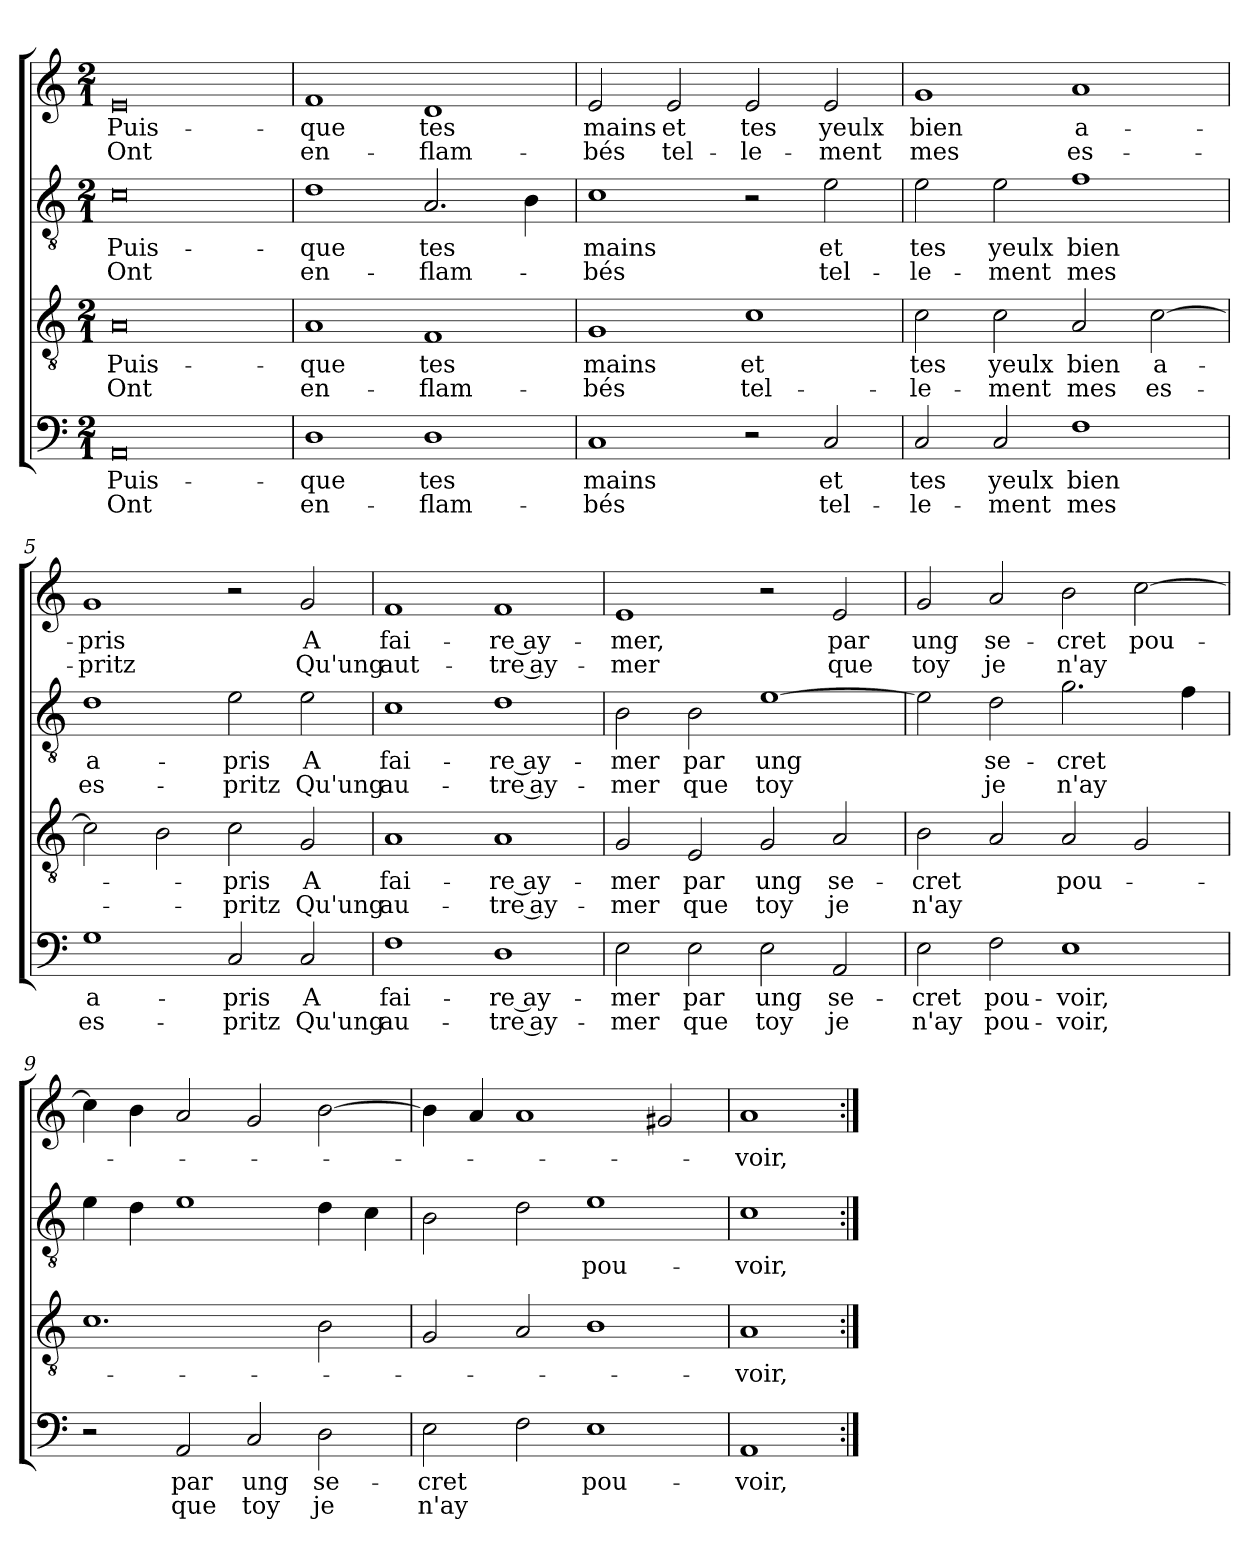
**kern	**text	**text	**kern	**text	**text	**kern	**text	**text	**kern	**text	**text
*part4	*part4	*part4	*part3	*part3	*part3	*part2	*part2	*part2	*part1	*part1	*part1
*staff4	*staff4	*staff4	*staff3	*staff3	*staff3	*staff2	*staff2	*staff2	*staff1	*staff1	*staff1
*clefF4	*	*	*clefGv2	*	*	*clefGv2	*	*	*clefG2	*	*
*	*	*	*ITrd-7c-12	*	*	*ITrd-7c-12	*	*	*	*	*
*k[]	*	*	*k[]	*	*	*k[]	*	*	*k[]	*	*
*C:	*	*	*C:	*	*	*C:	*	*	*C:	*	*
*M2/1	*	*	*M2/1	*	*	*M2/1	*	*	*M2/1	*	*
=1	=1	=1	=1	=1	=1	=1	=1	=1	=1	=1	=1
0AA/	Puis-	Ont	0a/	Puis-	Ont	0cc\	Puis-	Ont	0e/	Puis-	Ont
=2	=2	=2	=2	=2	=2	=2	=2	=2	=2	=2	=2
1D\	-que	en-	1a/	-que	en-	1dd\	-que	en-	1f/	-que	en-
1D\	tes	-flam-	1f/	tes	-flam-	2.a/	tes	-flam-	1d/	tes	-flam-
.	.	.	.	.	.	4b\	.	.	.	.	.
=3	=3	=3	=3	=3	=3	=3	=3	=3	=3	=3	=3
1C/	mains	-bés	1g/	mains	-bés	1cc\	mains	-bés	2e/	mains	-bés
.	.	.	.	.	.	.	.	.	2e/	et	tel-
2r	.	.	1cc\	et	tel-	2r	.	.	2e/	tes	-le-
2C/	et	tel-	.	.	.	2ee\	et	tel-	2e/	yeulx	-ment
=4	=4	=4	=4	=4	=4	=4	=4	=4	=4	=4	=4
2C/	tes	-le-	2cc\	tes	-le-	2ee\	tes	-le-	1g/	bien	mes
2C/	yeulx	-ment	2cc\	yeulx	-ment	2ee\	yeulx	-ment	.	.	.
1F\	bien	mes	2a/	bien	mes	1ff\	bien	mes	1a/	a-	es-
.	.	.	[2cc\	a-	es-	.	.	.	.	.	.
=5	=5	=5	=5	=5	=5	=5	=5	=5	=5	=5	=5
1G\	a-	es-	2cc\]	.	.	1dd\	a-	es-	1g/	-pris	-pritz
.	.	.	2b\	.	.	.	.	.	.	.	.
2C/	-pris	-pritz	2cc\	-pris	-pritz	2ee\	-pris	-pritz	2r	.	.
2C/	A	Qu'ung	2g/	A	Qu'ung	2ee\	A	Qu'ung	2g/	A	Qu'ung
!!LO:LB:g=z
=6	=6	=6	=6	=6	=6	=6	=6	=6	=6	=6	=6
1F\	fai-	au-	1a/	fai-	au-	1cc\	fai-	au-	1f/	fai-	aut-
1D\	-re ay-	-tre ay-	1a/	-re ay-	-tre ay-	1dd\	-re ay-	-tre ay-	1f/	-re ay-	-tre ay-
=7	=7	=7	=7	=7	=7	=7	=7	=7	=7	=7	=7
2E\	-mer	-mer	2g/	-mer	-mer	2b\	-mer	-mer	1e/	-mer,	-mer
2E\	par	que	2e/	par	que	2b\	par	que	.	.	.
2E\	ung	toy	2g/	ung	toy	[1ee\	ung	toy	2r	.	.
2AA/	se-	je	2a/	se-	je	.	.	.	2e/	par	que
=8	=8	=8	=8	=8	=8	=8	=8	=8	=8	=8	=8
2E\	-cret	n'ay	2b\	-cret	n'ay	2ee\]	.	.	2g/	ung	toy
2F\	pou-	pou-	2a/	.	.	2dd\	se-	je	2a/	se-	je
1E\	-voir,	-voir,	2a/	pou-	.	2.gg\	-cret	n'ay	2b\	-cret	n'ay
.	.	.	2g/	.	.	.	.	.	[2cc\	pou-	.
.	.	.	.	.	.	4ff\	.	.	.	.	.
=9	=9	=9	=9	=9	=9	=9	=9	=9	=9	=9	=9
2r	.	.	1.cc\	.	.	4ee\	.	.	4cc\]	.	.
.	.	.	.	.	.	4dd\	.	.	4b\	.	.
2AA/	par	que	.	.	.	1ee\	.	.	2a/	.	.
2C/	ung	toy	.	.	.	.	.	.	2g/	.	.
2D\	se-	je	2b\	.	.	4dd\	.	.	[2b\	.	.
.	.	.	.	.	.	4cc\	.	.	.	.	.
=10	=10	=10	=10	=10	=10	=10	=10	=10	=10	=10	=10
2E\	-cret	n'ay	2g/	.	.	2b\	.	.	4b\]	.	.
.	.	.	.	.	.	.	.	.	4a/	.	.
2F\	.	.	2a/	.	.	2dd\	.	.	1a/	.	.
1E\	pou-	.	1b\	.	.	1ee\	pou-	.	.	.	.
.	.	.	.	.	.	.	.	.	2g#X/	.	.
=11	=11	=11	=11	=11	=11	=11	=11	=11	=11	=11	=11
1AA/	-voir,	.	1a/	-voir,	.	1cc\	-voir,	.	1a/	-voir,	.
=:|!	=:|!	=:|!	=:|!	=:|!	=:|!	=:|!	=:|!	=:|!	=:|!	=:|!	=:|!
*-	*-	*-	*-	*-	*-	*-	*-	*-	*-	*-	*-
